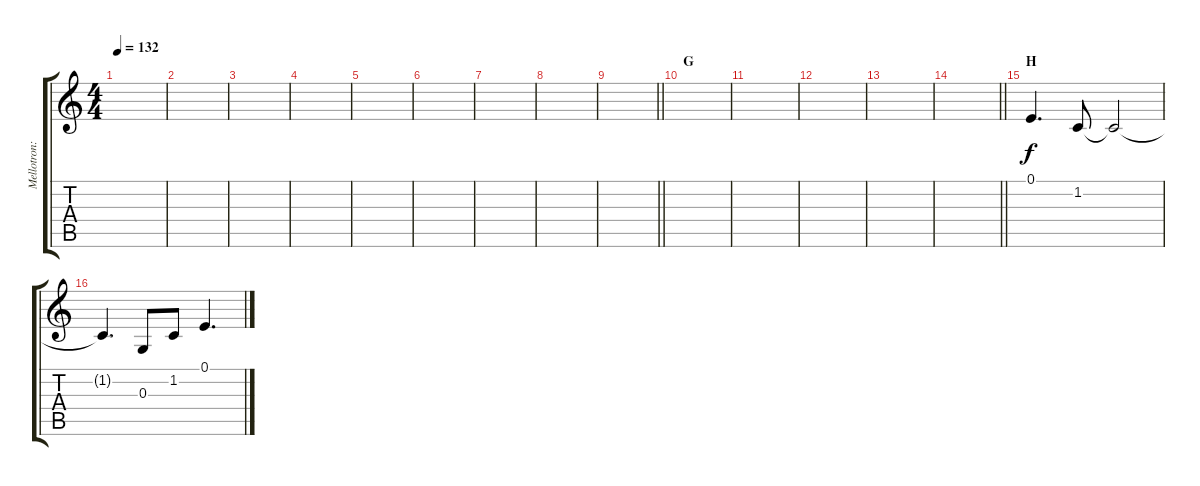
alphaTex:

\track ("Mellotron: Elton John" "Mellotron:") {instrument lead3calliope}
\staff {score tabs}
\tuning (E4 B3 G3 D3 A2 E2) {hide}
\ts (4 4)
\tempo 132
\clef g2
\ks c
|
|
|
|
|
|
|
|
\barLineRight lightlight
|
\section ("" "G")
|
|
|
|
\barLineRight lightlight
|
\section ("" "H")
0.1.4{d} 1.2.8 1.2{t}.2 |
1.2{t}.4{d} 0.3.8{beam merge} 1.2.8 0.1.4{d}
